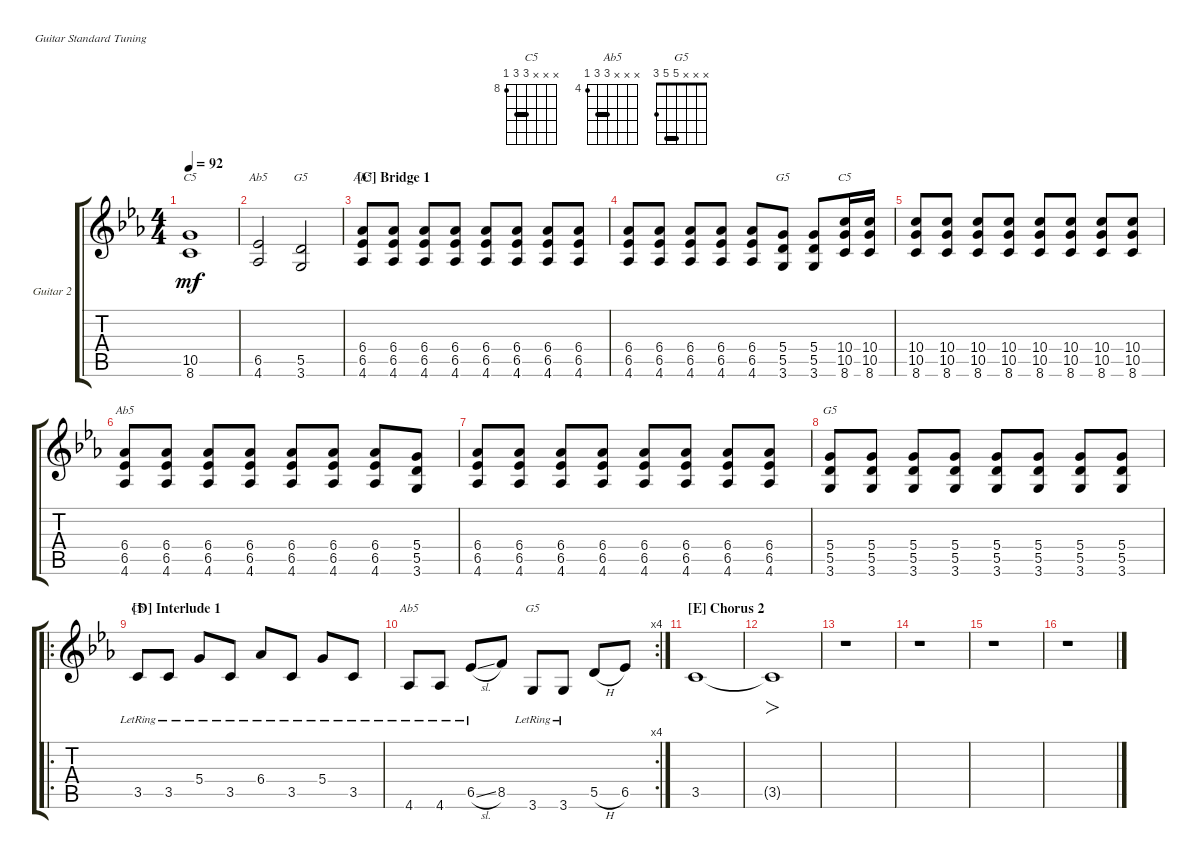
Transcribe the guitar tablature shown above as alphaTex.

\defaultSystemsLayout 4
\bracketExtendMode groupsimilarinstruments
\firstSystemTrackNameOrientation horizontal
\otherSystemsTrackNameOrientation horizontal
\track ("Guitar 2" "Guitar 2") {instrument distortionguitar}
\staff {score tabs}
\tuning (E4 B3 G3 D3 A2 E2)
\chord ("C5" x x x x 10 8) {firstfret 8}
\chord ("C5" x x x 5 3 x)
\chord ("Ab5" x x x x 6 4) {firstfret 4}
\chord ("G5" x x x x 5 3)
\chord ("Ab5" x x x 6 6 4) {firstfret 4 barre 6}
\chord ("G5" x x x 5 5 3) {barre 5}
\chord ("C5" x x x 10 10 8) {firstfret 8 barre 10}
\ts (4 4)
\tempo 92
\clef g2
\ks cminor
(8.6 10.5).1{ch "C5" dy mf} |
(4.6 6.5).2{ch "Ab5"} (3.6 5.5).2{ch "G5"} |
\section ("C" "Bridge 1")
(4.6 6.5 6.4).8{ch "Ab5"} (4.6 6.5 6.4).8 (6.4 4.6 6.5).8 (4.6 6.5 6.4).8 (4.6 6.5 6.4).8 (6.4 4.6 6.5).8 (4.6 6.5 6.4).8 (6.4 4.6 6.5).8 |
(4.6 6.5 6.4).8 (6.4 4.6 6.5).8 (4.6 6.5 6.4).8 (6.4 4.6 6.5).8 (4.6 6.5 6.4).8 (5.4 3.6 5.5).8{ch "G5"} (3.6 5.5 5.4).8 (8.6 10.5 10.4).16{ch "C5"} (10.4 10.5 8.6).16 |
(8.6 10.5 10.4).8 (10.4 10.5 8.6).8 (10.4 10.5 8.6).8 (10.4 10.5 8.6).8 (8.6 10.5 10.4).8 (10.4 10.5 8.6).8 (10.4 10.5 8.6).8 (10.4 10.5 8.6).8 |
(4.6 6.5 6.4).8{ch "Ab5"} (4.6 6.5 6.4).8 (6.4 4.6 6.5).8 (4.6 6.5 6.4).8 (4.6 6.5 6.4).8 (6.4 4.6 6.5).8 (4.6 6.5 6.4).8 (5.4 3.6 5.5).8 |
(4.6 6.5 6.4).8 (4.6 6.5 6.4).8 (6.4 4.6 6.5).8 (4.6 6.5 6.4).8 (4.6 6.5 6.4).8 (4.6 6.5 6.4).8 (6.4 4.6 6.5).8 (4.6 6.5 6.4).8 |
(3.6 5.5 5.4).8{ch "G5"} (5.4 5.5 3.6).8 (5.4 5.5 3.6).8 (5.4 5.5 3.6).8 (5.4 5.5 3.6).8 (5.4 5.5 3.6).8 (5.4 5.5 3.6).8 (5.4 5.5 3.6).8 |
\ro
\section ("D" "Interlude 1")
3.5{lr}.8{ch "C5"} 3.5{lr}.8 5.4{lr}.8 3.5{lr}.8 6.4{lr}.8 3.5{lr}.8 5.4{lr}.8 3.5{lr}.8 |
\rc 4
4.6{lr}.8{ch "Ab5"} 4.6{lr}.8 6.5{sl lr}.8 8.5.8 3.6{lr}.8{ch "G5"} 3.6{lr}.8 5.5{h}.8 6.5.8 |
\section ("E" "Chorus 2")
3.5.1 |
3.5{t}.1{fo} |
r.1 |
r.1 |
r.1 |
r.1
